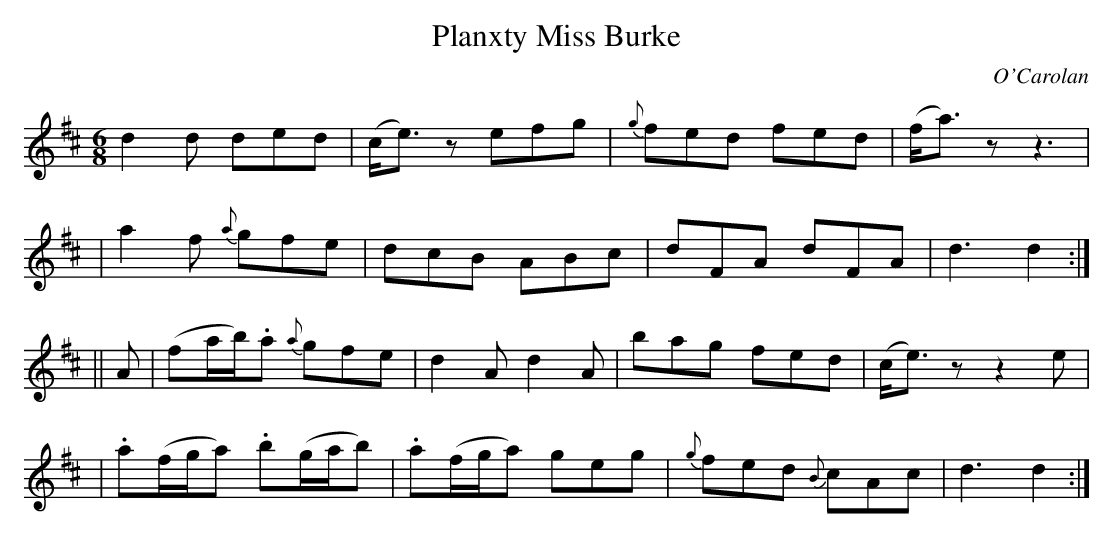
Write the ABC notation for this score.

X:1
T: Planxty Miss Burke
C:O'Carolan
M:6/8
L:1/8
K:D
d2d ded | (c<e)z efg | {g}fed fed | (f<a)z z3 |
| a2f {a}gfe | dcB ABc | dFA dFA | d3 d2 :|
||A \
| (fa/b/).a {a}gfe | d2A d2A | bag fed | (c<e)z z2e |
| .a(f/g/a) .b(g/a/b) | .a(f/g/a) geg | {g}fed {B}cAc | d3 d2 :|
